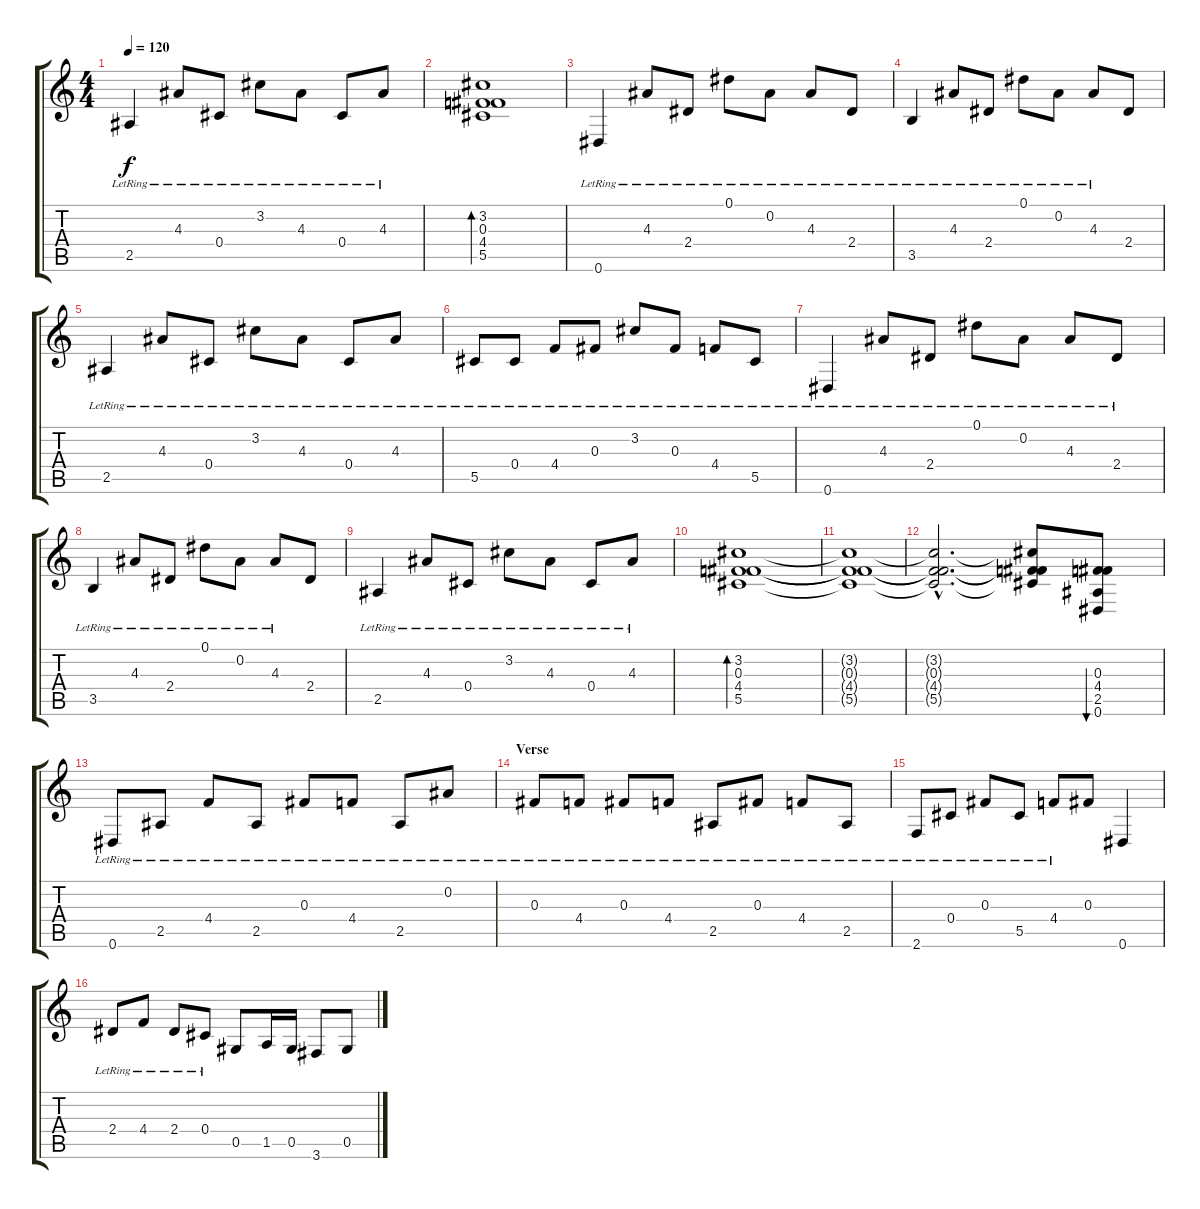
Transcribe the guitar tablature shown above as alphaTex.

\track (" " " ") {instrument electricguitarclean}
\staff {score tabs}
\tuning (Eb4 Bb3 Gb3 Db3 Ab2 Eb2) {hide}
\ts (4 4)
\tempo 120
\clef g2
\ks c
2.5{lr}.4{dy f} 4.3{lr}.8 0.4{lr}.8 3.2{lr}.8 4.3{lr}.8 0.4{lr}.8 4.3{lr}.8 |
(3.2 0.3 4.4 5.5).1{bd 480} |
0.6{lr}.4 4.3{lr}.8 2.4{lr}.8 0.1{lr}.8 0.2{lr}.8 4.3{lr}.8 2.4{lr}.8 |
3.5{lr}.4 4.3{lr}.8 2.4{lr}.8 0.1{lr}.8 0.2{lr}.8 4.3{lr}.8 2.4.8 |
2.5{lr}.4 4.3{lr}.8 0.4{lr}.8 3.2{lr}.8 4.3{lr}.8 0.4{lr}.8 4.3{lr}.8 |
5.5{lr}.8 0.4{lr}.8 4.4{lr}.8 0.3{lr}.8 3.2{lr}.8 0.3{lr}.8 4.4{lr}.8 5.5{lr}.8 |
0.6{lr}.4 4.3{lr}.8 2.4{lr}.8 0.1{lr}.8 0.2{lr}.8 4.3{lr}.8 2.4{lr}.8 |
3.5{lr}.4 4.3{lr}.8 2.4{lr}.8 0.1{lr}.8 0.2{lr}.8 4.3{lr}.8 2.4.8 |
2.5{lr}.4 4.3{lr}.8 0.4{lr}.8 3.2{lr}.8 4.3{lr}.8 0.4{lr}.8 4.3{lr}.8 |
(3.2 0.3 4.4 5.5).1{bd 480} |
(3.2{t} 0.3{t} 4.4{t} 5.5{t}).1 |
(3.2{hac t} 0.3{hac t} 4.4{hac t} 5.5{hac t}).2{d} (3.2{t} 0.3{t} 4.4{t} 5.5{t}).8 (0.3 4.4 2.5 0.6).8{bu 480} |
0.6{lr}.8 2.5{lr}.8 4.4{lr}.8 2.5{lr}.8 0.3{lr}.8 4.4{lr}.8 2.5{lr}.8 0.2{lr}.8 |
\section ("" "Verse")
0.3{lr}.8 4.4{lr}.8 0.3{lr}.8 4.4{lr}.8 2.5{lr}.8 0.3{lr}.8 4.4{lr}.8 2.5{lr}.8 |
2.6{lr}.8 0.4{lr}.8 0.3{lr}.8 5.5{lr}.8 4.4{lr}.8 0.3.8 0.6.4 |
2.4{lr}.8 4.4{lr}.8 2.4{lr}.8 0.4{lr}.8 0.5.8 1.5.16 0.5.16 3.6.8 0.5.8
